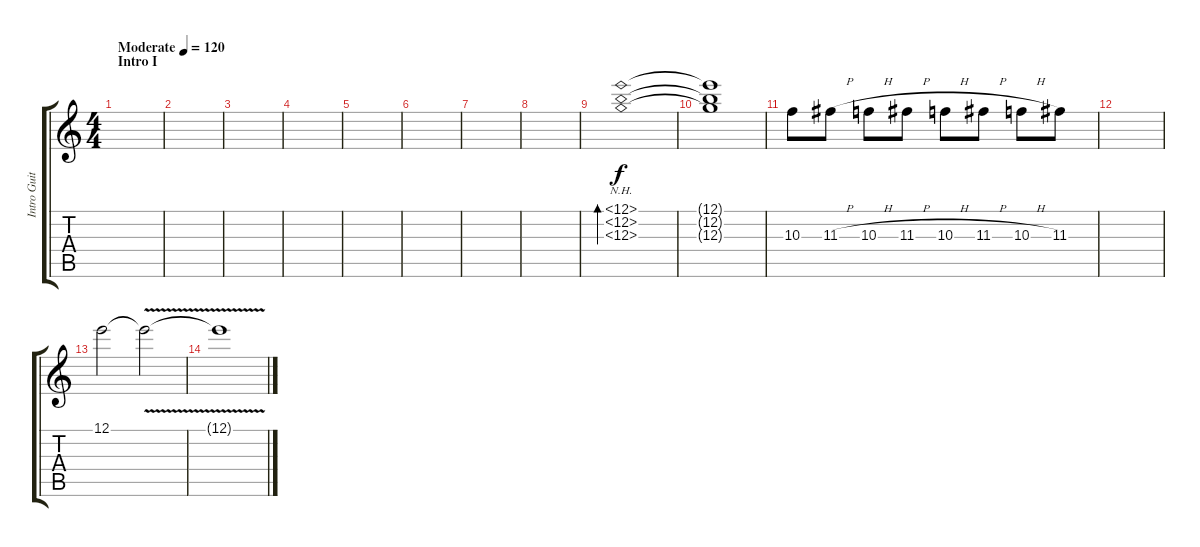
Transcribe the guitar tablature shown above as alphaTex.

\track ("Intro Guitar" "Intro Guit") {instrument distortionguitar}
\staff {score tabs}
\tuning (E4 B3 G3 D3 A2 E2) {hide}
\ts (4 4)
\section ("" "Intro I")
\tempo (120 "Moderate")
\clef g2
\ks c
|
|
|
|
|
|
|
|
(12.1{nh} 12.2{nh} 12.3{nh}).1{bd 480} |
(12.1{t} 12.2{t} 12.3{t}).1 |
10.3.8{volume 3} 11.3{h}.8 10.3{h}.8 11.3{h}.8 10.3{h}.8 11.3{h}.8 10.3{h}.8 11.3.8 |
|
12.1.2{volume 9} 12.1{v t}.2 |
12.1{t}.1
